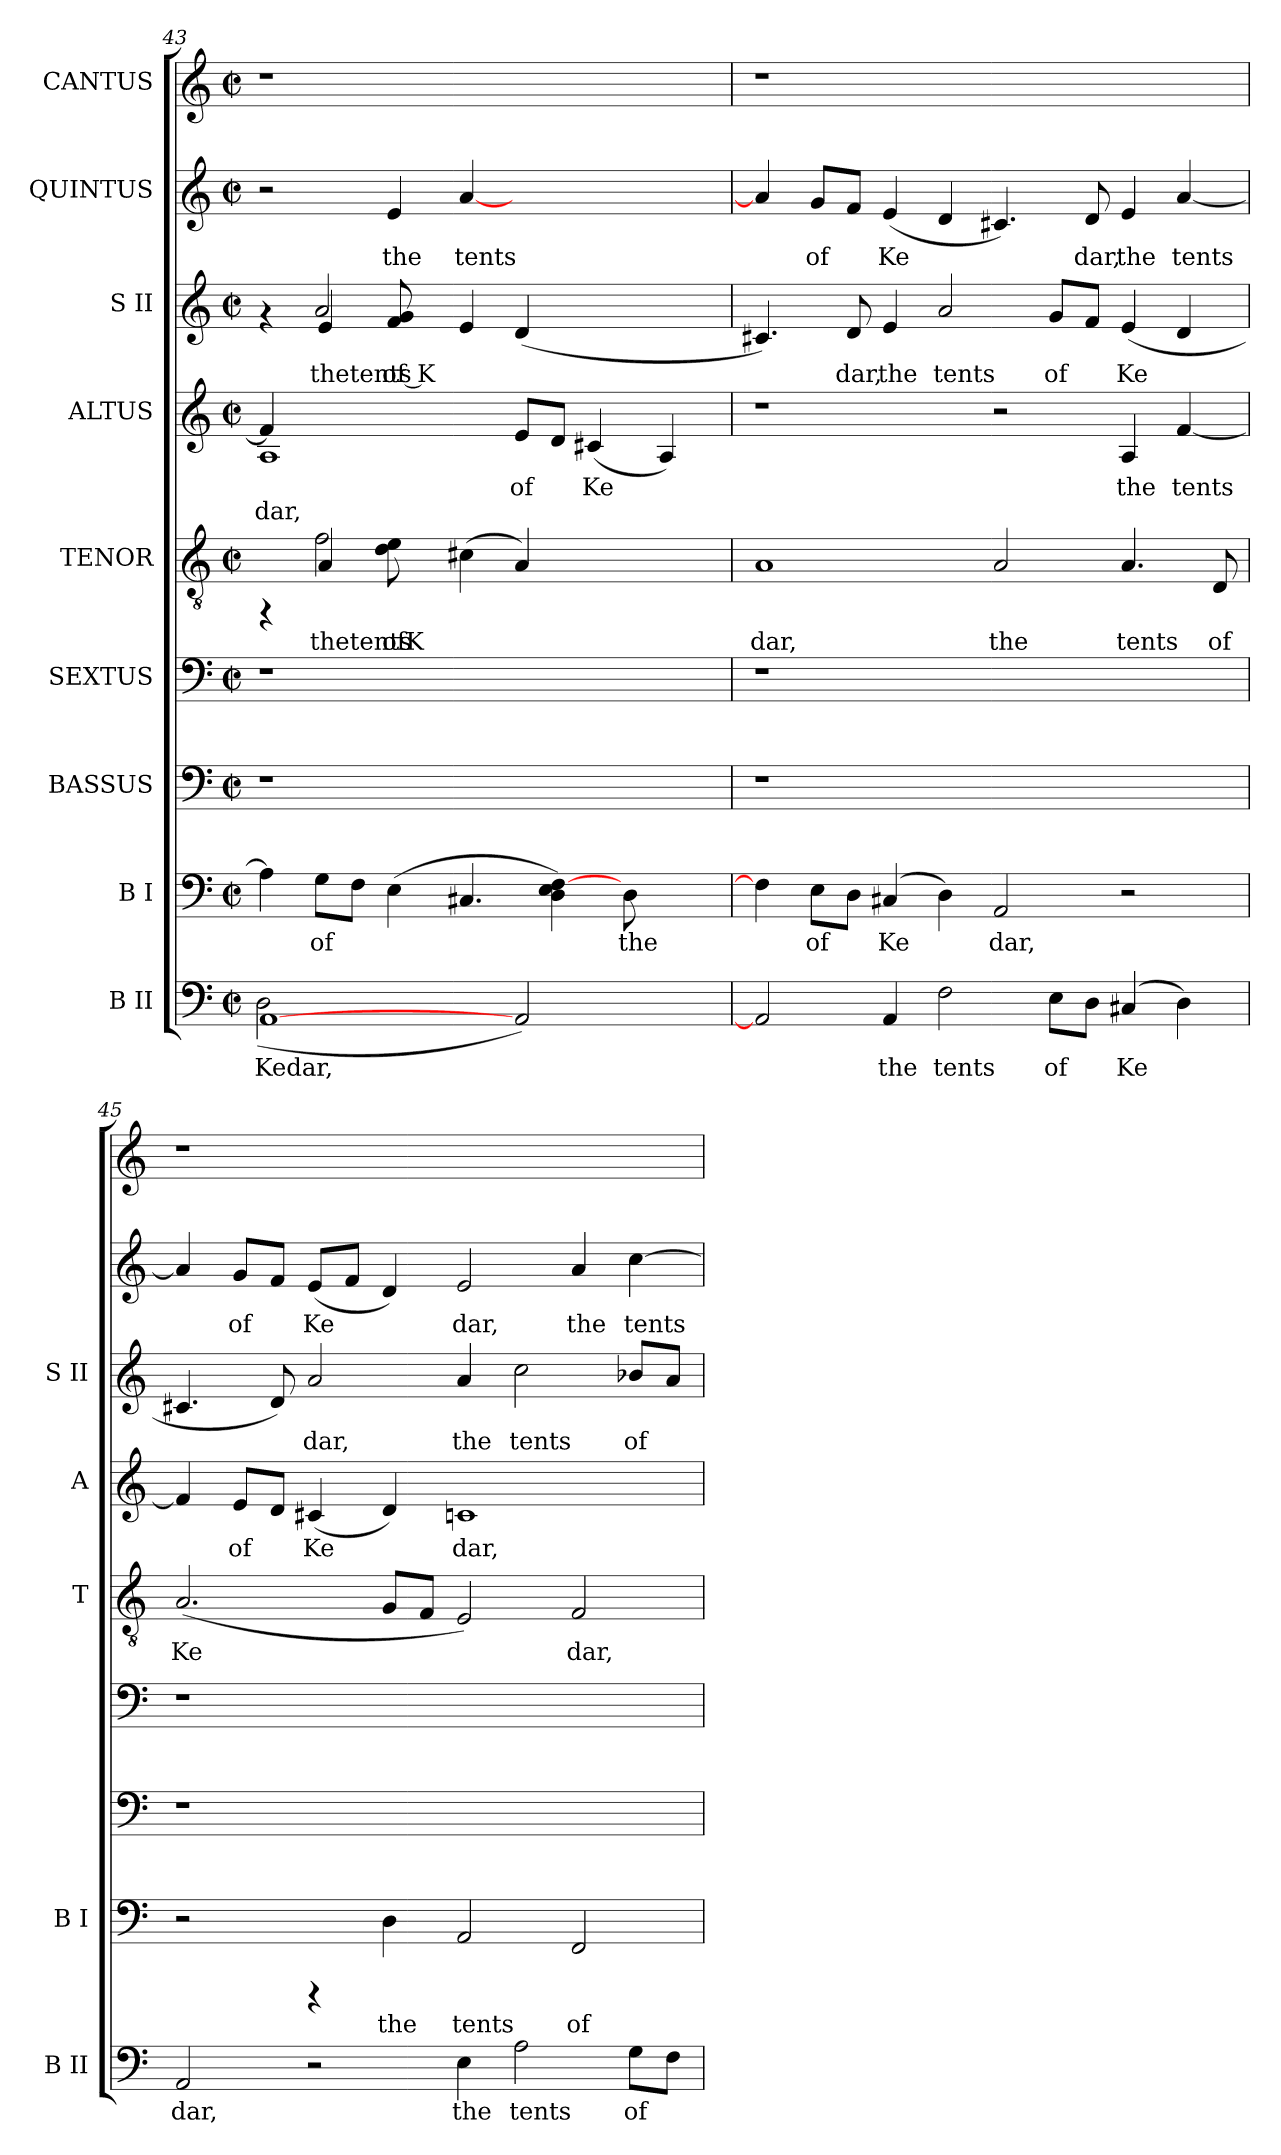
**kern	**text	**kern	**text	**kern	**kern	**kern	**text	**kern	**text	**text	**kern	**text	**kern	**text	**kern
*part9	*part9	*part8	*part8	*part7	*part6	*part5	*part5	*part4	*part4	*part4	*part3	*part3	*part2	*part2	*part1
*staff9	*staff9	*staff8	*staff8	*staff7	*staff6	*staff5	*staff5	*staff4	*staff4	*staff4	*staff3	*staff3	*staff2	*staff2	*staff1
*I"B II	*	*I"B I	*	*I"BASSUS	*I"SEXTUS	*I"TENOR	*	*I"ALTUS	*	*	*I"S II	*	*I"QUINTUS	*	*I"CANTUS
*I'B II	*	*I'B I	*	*	*	*I'T	*	*I'A	*	*	*I'S II	*	*	*	*
*clefF4	*	*clefF4	*	*clefF4	*clefF4	*clefGv2	*	*clefG2	*	*	*clefG2	*	*clefG2	*	*clefG2
*k[]	*	*k[]	*	*k[]	*k[]	*k[]	*	*k[]	*	*	*k[]	*	*k[]	*	*k[]
*C:	*	*C:	*	*C:	*C:	*C:	*	*C:	*	*	*C:	*	*C:	*	*C:
*M2/2	*	*M2/2	*	*M2/2	*M2/2	*M2/2	*	*M2/2	*	*	*M2/2	*	*M2/2	*	*M2/2
*met(c|)	*	*met(c|)	*	*met(c|)	*met(c|)	*met(c|)	*	*met(c|)	*	*	*met(c|)	*	*met(c|)	*	*met(c|)
=43	=43	=43	=43	=43	=43	=43	=43	=43	=43	=43	=43	=43	=43	=43	=43
*^	*	*	*	*	*	*	*	*	*	*	*	*	*	*	*
!	!	!LO:LY:b:cj	!	!LO:LY:b	!	!	!	!	!	!LO:LY:b:rj	!LO:LY:b:rj	!	!	!	!	!
*	*	*	*	*	*	*	*^	*	*^	*	*	*^	*	*	*	*
[>1AA	(>2D\	Kedar,-	4A\]	.	1r	1r	4rFF	4ryy	.	1A	4f/]	.	dar,	4rf	4ryy	.	2r	.	1r
!	!	!	!	!LO:LY:b	!	!	!	!	!LO:LY:b:cj	!	!	!	!	!	!	!LO:LY:b:cj	!	!	!
.	.	.	8G\L	of	.	.	2f\	4A/	thetents	.	1.ryy	.	.	2a/	4e/	thetents	.	.	.
!	!	!	!	!LO:LY:b	!	!	!	!	!	!	!	!	!	!	!	!	!	!	!
.	.	.	8F\J	.	.	.	.	.	.	.	.	.	.	.	.	.	.	.	.
!	!	!	!	!	!	!	!	!	!LO:LY:b:cj	!	!	!	!	!	!	!LO:LY:b:cj	!	!LO:LY:b:rj	!
.	4ryy	.	(>4E\	.	.	.	.	8e\ 8d\	ofK	.	.	.	.	.	8g/ 8f/	of K	4e/	the	.
.	.	.	.	.	.	.	.	2ryy	.	.	.	.	.	.	2ryy	.	.	.	.
!	!	!	!	!	!	!	!	!	!	!	!	!	!	!	!	!	!	!LO:LY:b:rj	!
.	1ryy	.	4.C#X/	.	.	.	(>4c#X\	.	.	.	.	.	.	4e/	.	.	[>4a/	tents	.
!	!	!LO:LY:b:cj	!	!	!	!	!	!	!LO:LY:b:cj	!	!	!LO:LY:b:rj	!LO:LY:b:rj	!	!	!LO:LY:b:cj	!	!	!
2AA/)	.	-	.	.	2.ryy	2.ryy	4A/)	.	.	8e/L	.	of	.	(<4d/	.	.	2.ryy	.	2.ryy
!	!	!	!	!	!	!	!	!	!	!	!	!LO:LY:b:rj	!LO:LY:b:rj	!	!	!	!	!	!
.	.	.	4E\ 4D\ [>4F\)	.	.	.	.	2ryy	.	8d/J	.	.	.	.	2ryy	.	.	.	.
!	!	!	!	!	!	!	!	!	!	!	!	!LO:LY:b:rj	!LO:LY:b:rj	!	!	!	!	!	!
.	.	.	.	.	.	.	2ryy	.	.	(<4c#X/	.	Ke-	-	2ryy	.	.	.	.	.
!	!	!	!	!LO:LY:b	!	!	!	!	!	!	!	!	!	!	!	!	!	!	!
.	.	.	8D\	the	.	.	.	.	.	.	.	.	.	.	.	.	.	.	.
!	!	!	!	!	!	!	!	!	!	!	!	!LO:LY:b:rj	!LO:LY:b:rj	!	!	!	!	!	!
4ryy	.	.	4ryy	.	.	.	.	.	.	4A/)	.	-	-	.	.	.	.	.	.
.	.	.	.	.	.	.	.	8ryy	.	.	.	.	.	.	8ryy	.	.	.	.
*v	*v	*	*	*	*	*	*	*	*	*v	*v	*	*	*	*	*	*	*	*
!!LO:PB:g=z
=44	=44	=44	=44	=44	=44	=44	=44	=44	=44	=44	=44	=44	=44	=44	=44	=44	=44
!	!LO:LY:b:cj	!	!LO:LY:b	!	!	!	!	!LO:LY:b:cj	!	!	!	!	!	!LO:LY:b:cj	!	!LO:LY:b:rj	!
*	*	*	*	*	*	*v	*v	*	*	*	*	*v	*v	*	*	*	*
2AA/]	.	4F\]	.	1r	1r	1A	dar,	1r	.	.	4.c#X/)	-	4a/]	.	1r
!	!	!	!LO:LY:b	!	!	!	!	!	!	!	!	!	!	!LO:LY:b:rj	!
.	.	8E\L	of	.	.	.	.	.	.	.	.	.	8g/L	of	.
!	!	!	!LO:LY:b	!	!	!	!	!	!	!	!	!LO:LY:b:cj	!	!LO:LY:b:rj	!
.	.	8D\J	.	.	.	.	.	.	.	.	8d/	-dar,	8f/J	.	.
!	!LO:LY:b:cj	!	!LO:LY:b	!	!	!	!	!	!	!	!	!LO:LY:b:cj	!	!LO:LY:b:rj	!
4AA/	the	(>4C#X/	Ke-	.	.	.	.	.	.	.	4e/	the	(<4e/	Ke-	.
!	!LO:LY:b:cj	!	!LO:LY:b	!	!	!	!	!	!	!	!	!LO:LY:b:cj	!	!LO:LY:b:rj	!
2F\	tents	4D\)	--	.	.	.	.	.	.	.	2a/	tents	4d/	--	.
!	!	!	!LO:LY:b	!	!	!	!LO:LY:b:cj	!	!	!	!	!	!	!LO:LY:b:rj	!
.	.	2AA/	-dar,	1ryy	1ryy	2A/	the	2r	.	.	.	.	4.c#X/)	--	1ryy
!	!LO:LY:b:cj	!	!	!	!	!	!	!	!	!	!	!LO:LY:b:cj	!	!	!
8E\L	of	.	.	.	.	.	.	.	.	.	8g/L	of	.	.	.
!	!LO:LY:b:cj	!	!	!	!	!	!	!	!	!	!	!LO:LY:b:cj	!	!LO:LY:b:rj	!
8D\J	.	.	.	.	.	.	.	.	.	.	8f/J	.	8d/	-dar,	.
!	!LO:LY:b:cj	!	!	!	!	!	!LO:LY:b:cj	!	!LO:LY:b:rj	!	!	!LO:LY:b:cj	!	!LO:LY:b:rj	!
(>4C#X/	Ke-	2r	.	.	.	4.A/	tents	4A/	the	.	(<4e/	Ke-	4e/	the	.
!	!LO:LY:b:cj	!	!	!	!	!	!	!	!LO:LY:b:rj	!	!	!LO:LY:b:cj	!	!LO:LY:b:rj	!
4D\)	--	.	.	.	.	.	.	[<4f/	tents	.	4d/	--	[<4a/	tents	.
!	!	!	!	!	!	!	!LO:LY:b:cj	!	!	!	!	!	!	!	!
.	.	.	.	.	.	8D/	of	.	.	.	.	.	.	.	.
=45	=45	=45	=45	=45	=45	=45	=45	=45	=45	=45	=45	=45	=45	=45	=45
!	!LO:LY:b:cj	!	!	!	!	!	!LO:LY:b:cj	!	!LO:LY:b:rj	!	!	!LO:LY:b:cj	!	!LO:LY:b:rj	!
2AA/	-dar,	2r	.	1r	1r	(<2.A/	Ke-	4f/]	.	.	4.c#X/	--	4a/]	.	1r
!	!	!	!	!	!	!	!	!	!LO:LY:b:rj	!	!	!	!	!LO:LY:b:rj	!
.	.	.	.	.	.	.	.	8e/L	of	.	.	.	8g/L	of	.
!	!	!	!	!	!	!	!	!	!LO:LY:b:rj	!	!	!LO:LY:b:cj	!	!LO:LY:b:rj	!
.	.	.	.	.	.	.	.	8d/J	.	.	8d/)	--	8f/J	.	.
!	!	!	!	!	!	!	!	!	!LO:LY:b:rj	!	!	!LO:LY:b:cj	!	!LO:LY:b:rj	!
2r	.	4rCCC	.	.	.	.	.	(<4c#X/	Ke-	.	2a/	-dar,	(<8e/L	Ke-	.
!	!	!	!	!	!	!	!	!	!	!	!	!	!	!LO:LY:b:rj	!
.	.	.	.	.	.	.	.	.	.	.	.	.	8f/J	--	.
!	!	!	!LO:LY:b	!	!	!	!LO:LY:b:cj	!	!LO:LY:b:rj	!	!	!	!	!LO:LY:b:rj	!
.	.	4D\	the	.	.	8G/L	--	4d/)	--	.	.	.	4d/)	--	.
!	!	!	!	!	!	!	!LO:LY:b:cj	!	!	!	!	!	!	!	!
.	.	.	.	.	.	8F/J	--	.	.	.	.	.	.	.	.
!	!LO:LY:b:cj	!	!LO:LY:b	!	!	!	!LO:LY:b:cj	!	!LO:LY:b:rj	!	!	!LO:LY:b:cj	!	!LO:LY:b:rj	!
4E\	the	2AA/	tents	1ryy	1ryy	2E/)	--	1c	-dar,	.	4a/	the	2e/	-dar,	1ryy
!	!LO:LY:b:cj	!	!	!	!	!	!	!	!	!	!	!LO:LY:b:cj	!	!	!
2A\	tents	.	.	.	.	.	.	.	.	.	2cc\	tents	.	.	.
!	!	!	!LO:LY:b	!	!	!	!LO:LY:b:cj	!	!	!	!	!	!	!LO:LY:b:rj	!
.	.	2FF/	of	.	.	2F/	-dar,	.	.	.	.	.	4a/	the	.
!	!LO:LY:b:cj	!	!	!	!	!	!	!	!	!	!	!LO:LY:b:cj	!	!LO:LY:b:rj	!
8G\L	of	.	.	.	.	.	.	.	.	.	8b-X/L	of	[>4cc\	tents	.
!	!LO:LY:b:cj	!	!	!	!	!	!	!	!	!	!	!LO:LY:b:cj	!	!	!
8F\J	.	.	.	.	.	.	.	.	.	.	8a/J	.	.	.	.
=	=	=	=	=	=	=	=	=	=	=	=	=	=	=	=
*-	*-	*-	*-	*-	*-	*-	*-	*-	*-	*-	*-	*-	*-	*-	*-
